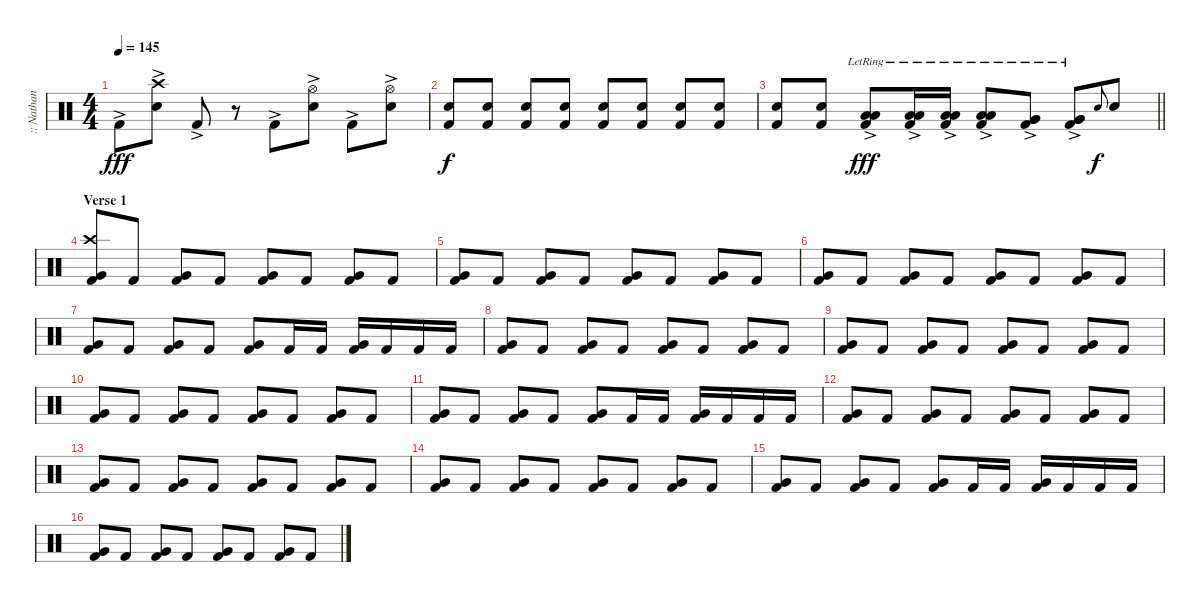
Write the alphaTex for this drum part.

\track (":: Nathan Jonas Jordison #1 ::" ":: Nathan ") {instrument percussion}
\staff {score}
\articulation defaults
\ts (4 4)
\tempo 145
\clef neutral
\ks c "Kick (hit) 2"{ac}.8{dy fff}
("Crash high (hit)" "Electric Snare (hit)"{ac}).8 "Kick (hit) 2"{ac}.8 r.8 "Kick (hit) 2"{ac}.8 ("Hi-Hat (open)" "Electric Snare (hit)"{ac}).8 "Kick (hit) 2"{ac}.8 ("Hi-Hat (open)" "Electric Snare (hit)"{ac}).8 |
("Electric Snare (hit)" "Kick (hit) 2").8{dy f} ("Electric Snare (hit)" "Kick (hit) 2").8 ("Electric Snare (hit)" "Kick (hit) 2").8 ("Electric Snare (hit)" "Kick (hit) 2").8 ("Electric Snare (hit)" "Kick (hit) 2").8 ("Electric Snare (hit)" "Kick (hit) 2").8 ("Electric Snare (hit)" "Kick (hit) 2").8 ("Electric Snare (hit)" "Kick (hit) 2").8 |
\barLineRight lightlight
("Electric Snare (hit)" "Kick (hit) 2").8 ("Electric Snare (hit)" "Kick (hit) 2").8 ("Low Tom (hit)" "Low Tom (hit)"{ac lr} "Kick (hit) 2").8{dy fff} ("Low Tom (hit)" "Low Tom (hit)"{ac lr} "Kick (hit) 2").16 ("Low Tom (hit)" "Low Tom (hit)"{ac lr} "Kick (hit) 2").16 ("Low Tom (hit)" "Low Tom (hit)"{ac lr} "Kick (hit) 2").8 ("Very Low Tom (hit)" "Very Low Tom (hit)"{ac lr} "Kick (hit) 2").8 ("Very Low Tom (hit)" "Very Low Tom (hit)"{ac lr} "Kick (hit) 2").8 "Electric Snare (hit)".8{gr onbeat dy f} "Electric Snare (hit)".8 |
\section ("" "Verse 1")
("Crash high (hit)" "Kick (hit) 2" "Very Low Tom (hit)").8{volume 11} "Kick (hit) 2".8 ("Kick (hit) 2" "Very Low Tom (hit)").8 "Kick (hit) 2".8 ("Kick (hit) 2" "Very Low Tom (hit)").8 "Kick (hit) 2".8 ("Kick (hit) 2" "Very Low Tom (hit)").8 "Kick (hit) 2".8 |
("Kick (hit) 2" "Very Low Tom (hit)").8 "Kick (hit) 2".8 ("Kick (hit) 2" "Very Low Tom (hit)").8 "Kick (hit) 2".8 ("Kick (hit) 2" "Very Low Tom (hit)").8 "Kick (hit) 2".8 ("Kick (hit) 2" "Very Low Tom (hit)").8 "Kick (hit) 2".8 |
("Kick (hit) 2" "Very Low Tom (hit)").8 "Kick (hit) 2".8 ("Kick (hit) 2" "Very Low Tom (hit)").8 "Kick (hit) 2".8 ("Kick (hit) 2" "Very Low Tom (hit)").8 "Kick (hit) 2".8 ("Kick (hit) 2" "Very Low Tom (hit)").8 "Kick (hit) 2".8 |
("Kick (hit) 2" "Very Low Tom (hit)").8 "Kick (hit) 2".8 ("Kick (hit) 2" "Very Low Tom (hit)").8 "Kick (hit) 2".8 ("Kick (hit) 2" "Very Low Tom (hit)").8 "Kick (hit) 2".16 "Kick (hit) 2".16 ("Kick (hit) 2" "Very Low Tom (hit)").16 "Kick (hit) 2".16 "Kick (hit) 2".16 "Kick (hit) 2".16 |
("Kick (hit) 2" "Very Low Tom (hit)").8 "Kick (hit) 2".8 ("Kick (hit) 2" "Very Low Tom (hit)").8 "Kick (hit) 2".8 ("Kick (hit) 2" "Very Low Tom (hit)").8 "Kick (hit) 2".8 ("Kick (hit) 2" "Very Low Tom (hit)").8 "Kick (hit) 2".8 |
("Kick (hit) 2" "Very Low Tom (hit)").8 "Kick (hit) 2".8 ("Kick (hit) 2" "Very Low Tom (hit)").8 "Kick (hit) 2".8 ("Kick (hit) 2" "Very Low Tom (hit)").8 "Kick (hit) 2".8 ("Kick (hit) 2" "Very Low Tom (hit)").8 "Kick (hit) 2".8 |
("Kick (hit) 2" "Very Low Tom (hit)").8 "Kick (hit) 2".8 ("Kick (hit) 2" "Very Low Tom (hit)").8 "Kick (hit) 2".8 ("Kick (hit) 2" "Very Low Tom (hit)").8 "Kick (hit) 2".8 ("Kick (hit) 2" "Very Low Tom (hit)").8 "Kick (hit) 2".8 |
("Kick (hit) 2" "Very Low Tom (hit)").8 "Kick (hit) 2".8 ("Kick (hit) 2" "Very Low Tom (hit)").8 "Kick (hit) 2".8 ("Kick (hit) 2" "Very Low Tom (hit)").8 "Kick (hit) 2".16 "Kick (hit) 2".16 ("Kick (hit) 2" "Very Low Tom (hit)").16 "Kick (hit) 2".16 "Kick (hit) 2".16 "Kick (hit) 2".16 |
("Kick (hit) 2" "Very Low Tom (hit)").8 "Kick (hit) 2".8 ("Kick (hit) 2" "Very Low Tom (hit)").8 "Kick (hit) 2".8 ("Kick (hit) 2" "Very Low Tom (hit)").8 "Kick (hit) 2".8 ("Kick (hit) 2" "Very Low Tom (hit)").8 "Kick (hit) 2".8 |
("Kick (hit) 2" "Very Low Tom (hit)").8 "Kick (hit) 2".8 ("Kick (hit) 2" "Very Low Tom (hit)").8 "Kick (hit) 2".8 ("Kick (hit) 2" "Very Low Tom (hit)").8 "Kick (hit) 2".8 ("Kick (hit) 2" "Very Low Tom (hit)").8 "Kick (hit) 2".8 |
("Kick (hit) 2" "Very Low Tom (hit)").8 "Kick (hit) 2".8 ("Kick (hit) 2" "Very Low Tom (hit)").8 "Kick (hit) 2".8 ("Kick (hit) 2" "Very Low Tom (hit)").8 "Kick (hit) 2".8 ("Kick (hit) 2" "Very Low Tom (hit)").8 "Kick (hit) 2".8 |
("Kick (hit) 2" "Very Low Tom (hit)").8 "Kick (hit) 2".8 ("Kick (hit) 2" "Very Low Tom (hit)").8 "Kick (hit) 2".8 ("Kick (hit) 2" "Very Low Tom (hit)").8 "Kick (hit) 2".16 "Kick (hit) 2".16 ("Kick (hit) 2" "Very Low Tom (hit)").16 "Kick (hit) 2".16 "Kick (hit) 2".16 "Kick (hit) 2".16 |
("Kick (hit) 2" "Very Low Tom (hit)").8 "Kick (hit) 2".8 ("Kick (hit) 2" "Very Low Tom (hit)").8 "Kick (hit) 2".8 ("Kick (hit) 2" "Very Low Tom (hit)").8 "Kick (hit) 2".8 ("Kick (hit) 2" "Very Low Tom (hit)").8 "Kick (hit) 2".8
